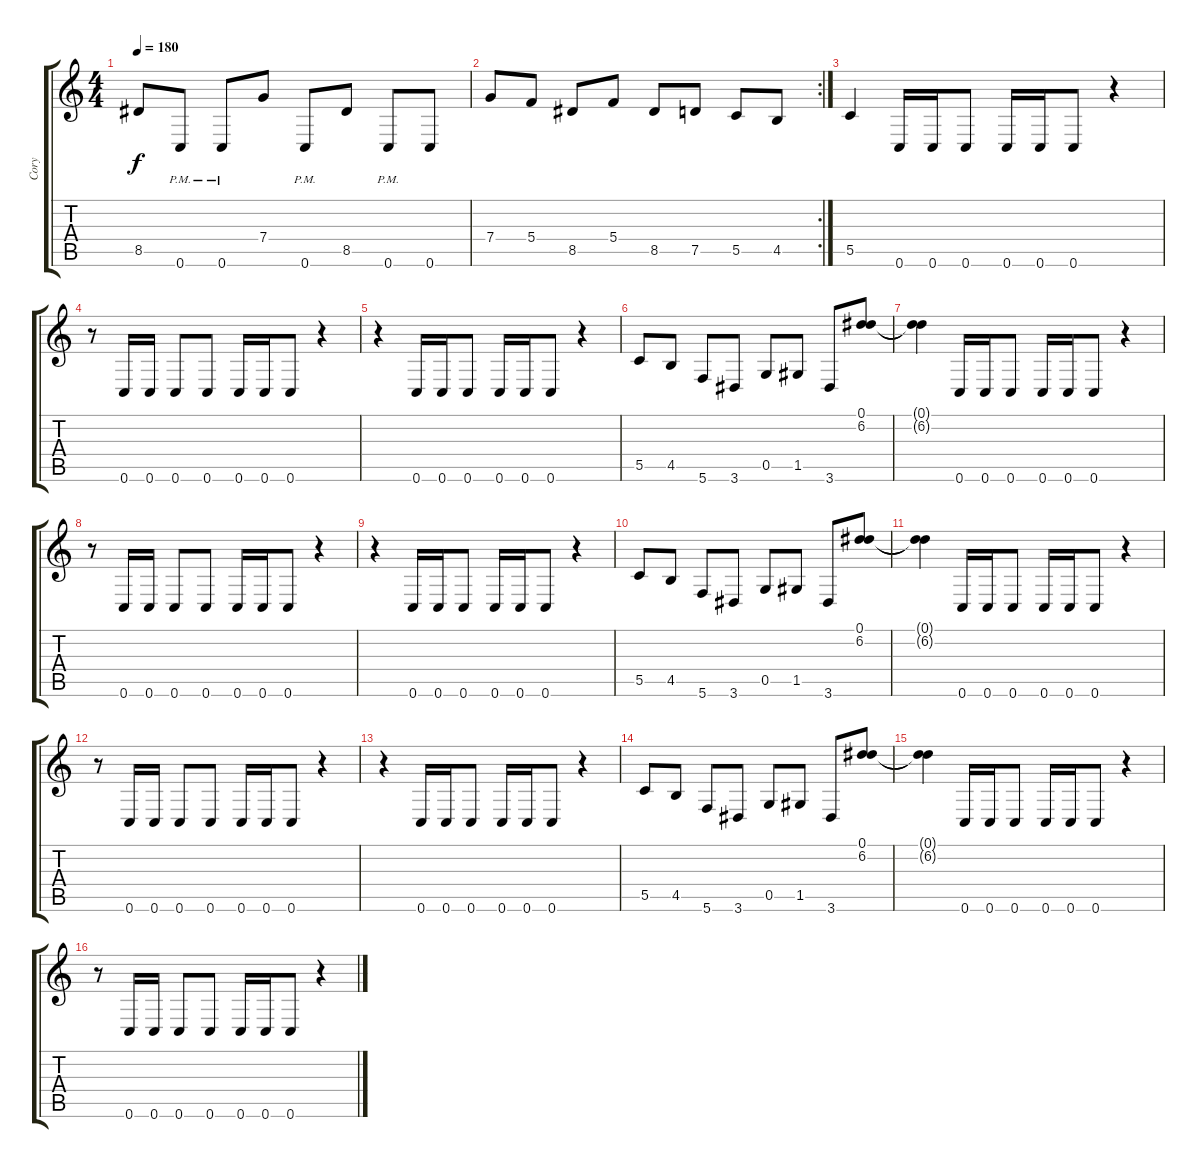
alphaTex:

\track ("Cory" "Cory") {instrument distortionguitar}
\staff {score tabs}
\tuning (D4 A3 F3 C3 G2 C2) {hide}
\ts (4 4)
\tempo 180
\clef g2
\ks c
8.5.8{dy f} 0.6{pm}.8 0.6{pm}.8 7.4.8 0.6{pm}.8 8.5.8 0.6{pm}.8 0.6.8 |
\rc 2
7.4.8 5.4.8 8.5.8 5.4.8 8.5.8 7.5.8 5.5.8 4.5.8 |
5.5.4 0.6.16 0.6.16 0.6.8 0.6.16 0.6.16 0.6.8 r.4 |
r.8 0.6.16 0.6.16 0.6.8 0.6.8 0.6.16 0.6.16 0.6.8 r.4 |
r.4 0.6.16 0.6.16 0.6.8 0.6.16 0.6.16 0.6.8 r.4 |
5.5.8 4.5.8 5.6.8 3.6.8 0.5.8 1.5.8 3.6.8 (0.1 6.2).8 |
(0.1{t} 6.2{t}).4 0.6.16 0.6.16 0.6.8 0.6.16 0.6.16 0.6.8 r.4 |
r.8 0.6.16 0.6.16 0.6.8 0.6.8 0.6.16 0.6.16 0.6.8 r.4 |
r.4 0.6.16 0.6.16 0.6.8 0.6.16 0.6.16 0.6.8 r.4 |
5.5.8 4.5.8 5.6.8 3.6.8 0.5.8 1.5.8 3.6.8 (0.1 6.2).8 |
(0.1{t} 6.2{t}).4 0.6.16 0.6.16 0.6.8 0.6.16 0.6.16 0.6.8 r.4 |
r.8 0.6.16 0.6.16 0.6.8 0.6.8 0.6.16 0.6.16 0.6.8 r.4 |
r.4 0.6.16 0.6.16 0.6.8 0.6.16 0.6.16 0.6.8 r.4 |
5.5.8 4.5.8 5.6.8 3.6.8 0.5.8 1.5.8 3.6.8 (0.1 6.2).8 |
(0.1{t} 6.2{t}).4 0.6.16 0.6.16 0.6.8 0.6.16 0.6.16 0.6.8 r.4 |
r.8 0.6.16 0.6.16 0.6.8 0.6.8 0.6.16 0.6.16 0.6.8 r.4
